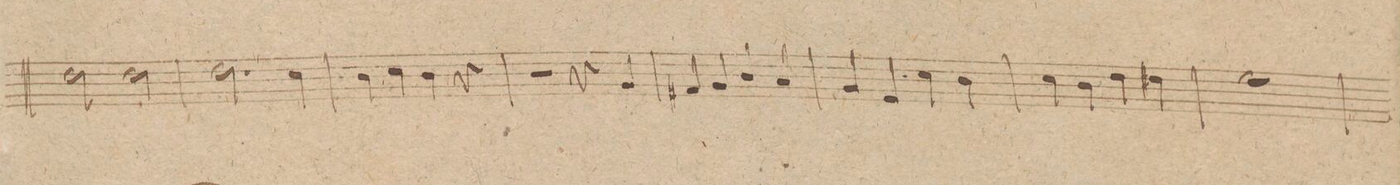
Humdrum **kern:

**kern	**dynam
*I"Clarnetto. 1mo in A.	*
*clefG2	*
*k[f#c#g#]	*
*met(c|)	*
*M2/2	*
2b\	.
2b\	.
=274	=274
2.b\	.
4a\	.
=275	=275
4g#\	.
4a\	.
4g#\	.
4r	.
=276	=276
2r	.
4r	.
4e/	.
=277	=277
4d#X/	.
4e/	.
4g#/	.
4f#/	.
=278	=278
4e/	.
4c#/	.
4a\	.
4g#\	.
=279	=279
4a\	.
4g#\	.
4b\	.
4b#X\	.
=280	=280
1cc#	.
=281	=281
*-	*-
